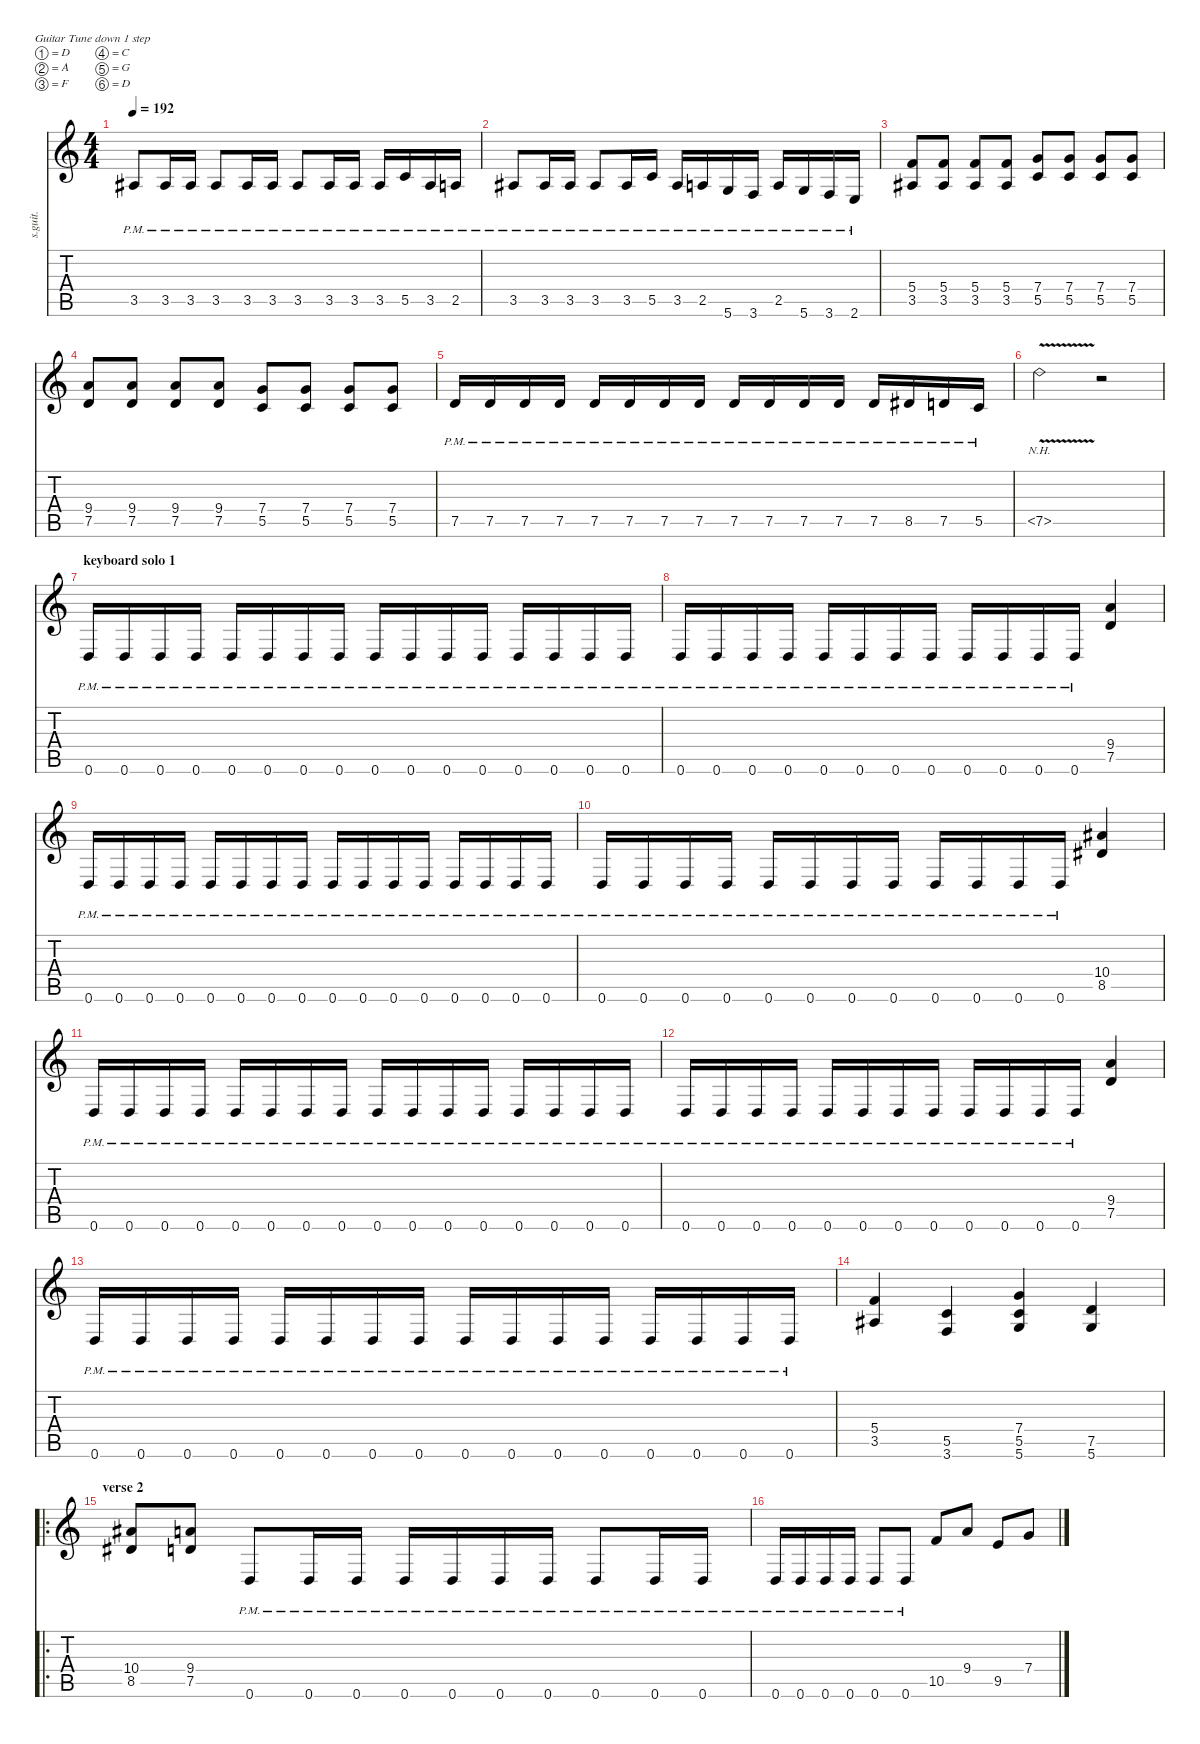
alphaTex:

\defaultSystemsLayout 4
\hideDynamics
\bracketExtendMode nobrackets
\track ("Alexi Laiho" "s.guit.") {instrument distortionguitar}
\staff {score tabs}
\tuning (D4 A3 F3 C3 G2 D2)
\ts (4 4)
\tempo 192
\clef g2
\ks c
3.5{pm acc #}.8{lyrics (0 "") lyrics (1 "") lyrics (2 "") lyrics (3 "") lyrics (4 "") dy f} 3.5{pm acc #}.16{lyrics (0 "") lyrics (1 "") lyrics (2 "") lyrics (3 "") lyrics (4 "")} 3.5{pm acc #}.16{lyrics (0 "") lyrics (1 "") lyrics (2 "") lyrics (3 "") lyrics (4 "")} 3.5{pm acc #}.8{lyrics (0 "") lyrics (1 "") lyrics (2 "") lyrics (3 "") lyrics (4 "")} 3.5{pm acc #}.16{lyrics (0 "") lyrics (1 "") lyrics (2 "") lyrics (3 "") lyrics (4 "")} 3.5{pm acc #}.16{lyrics (0 "") lyrics (1 "") lyrics (2 "") lyrics (3 "") lyrics (4 "")} 3.5{pm acc #}.8{lyrics (0 "") lyrics (1 "") lyrics (2 "") lyrics (3 "") lyrics (4 "")} 3.5{pm acc #}.16{lyrics (0 "") lyrics (1 "") lyrics (2 "") lyrics (3 "") lyrics (4 "")} 3.5{pm acc #}.16{lyrics (0 "") lyrics (1 "") lyrics (2 "") lyrics (3 "") lyrics (4 "")} 3.5{pm acc #}.16{lyrics (0 "") lyrics (1 "") lyrics (2 "") lyrics (3 "") lyrics (4 "")} 5.5{pm}.16{lyrics (0 "") lyrics (1 "") lyrics (2 "") lyrics (3 "") lyrics (4 "")} 3.5{pm acc #}.16{lyrics (0 "") lyrics (1 "") lyrics (2 "") lyrics (3 "") lyrics (4 "")} 2.5{pm}.16{lyrics (0 "") lyrics (1 "") lyrics (2 "") lyrics (3 "") lyrics (4 "")} |
3.5{pm acc #}.8{lyrics (0 "") lyrics (1 "") lyrics (2 "") lyrics (3 "") lyrics (4 "")} 3.5{pm acc #}.16{lyrics (0 "") lyrics (1 "") lyrics (2 "") lyrics (3 "") lyrics (4 "")} 3.5{pm acc #}.16{lyrics (0 "") lyrics (1 "") lyrics (2 "") lyrics (3 "") lyrics (4 "")} 3.5{pm acc #}.8{lyrics (0 "") lyrics (1 "") lyrics (2 "") lyrics (3 "") lyrics (4 "")} 3.5{pm acc #}.16{lyrics (0 "") lyrics (1 "") lyrics (2 "") lyrics (3 "") lyrics (4 "")} 5.5{pm}.16{lyrics (0 "") lyrics (1 "") lyrics (2 "") lyrics (3 "") lyrics (4 "")} 3.5{pm acc #}.16{lyrics (0 "") lyrics (1 "") lyrics (2 "") lyrics (3 "") lyrics (4 "")} 2.5{pm}.16{lyrics (0 "") lyrics (1 "") lyrics (2 "") lyrics (3 "") lyrics (4 "")} 5.6{pm}.16{lyrics (0 "") lyrics (1 "") lyrics (2 "") lyrics (3 "") lyrics (4 "")} 3.6{pm}.16{lyrics (0 "") lyrics (1 "") lyrics (2 "") lyrics (3 "") lyrics (4 "")} 2.5{pm}.16{lyrics (0 "") lyrics (1 "") lyrics (2 "") lyrics (3 "") lyrics (4 "")} 5.6{pm}.16{lyrics (0 "") lyrics (1 "") lyrics (2 "") lyrics (3 "") lyrics (4 "")} 3.6{pm}.16{lyrics (0 "") lyrics (1 "") lyrics (2 "") lyrics (3 "") lyrics (4 "")} 2.6{pm}.16{lyrics (0 "") lyrics (1 "") lyrics (2 "") lyrics (3 "") lyrics (4 "")} |
(5.4 3.5{acc #}).8{lyrics (0 "") lyrics (1 "") lyrics (2 "") lyrics (3 "") lyrics (4 "")} (5.4 3.5{acc #}).8{lyrics (0 "") lyrics (1 "") lyrics (2 "") lyrics (3 "") lyrics (4 "")} (5.4 3.5{acc #}).8{lyrics (0 "") lyrics (1 "") lyrics (2 "") lyrics (3 "") lyrics (4 "")} (5.4 3.5{acc #}).8{lyrics (0 "") lyrics (1 "") lyrics (2 "") lyrics (3 "") lyrics (4 "")} (7.4 5.5).8{lyrics (0 "") lyrics (1 "") lyrics (2 "") lyrics (3 "") lyrics (4 "")} (7.4 5.5).8{lyrics (0 "") lyrics (1 "") lyrics (2 "") lyrics (3 "") lyrics (4 "")} (7.4 5.5).8{lyrics (0 "") lyrics (1 "") lyrics (2 "") lyrics (3 "") lyrics (4 "")} (7.4 5.5).8{lyrics (0 "") lyrics (1 "") lyrics (2 "") lyrics (3 "") lyrics (4 "")} |
(9.4 7.5).8{lyrics (0 "") lyrics (1 "") lyrics (2 "") lyrics (3 "") lyrics (4 "")} (9.4 7.5).8{lyrics (0 "") lyrics (1 "") lyrics (2 "") lyrics (3 "") lyrics (4 "")} (9.4 7.5).8{lyrics (0 "") lyrics (1 "") lyrics (2 "") lyrics (3 "") lyrics (4 "")} (9.4 7.5).8{lyrics (0 "") lyrics (1 "") lyrics (2 "") lyrics (3 "") lyrics (4 "")} (7.4 5.5).8{lyrics (0 "") lyrics (1 "") lyrics (2 "") lyrics (3 "") lyrics (4 "")} (7.4 5.5).8{lyrics (0 "") lyrics (1 "") lyrics (2 "") lyrics (3 "") lyrics (4 "")} (7.4 5.5).8{lyrics (0 "") lyrics (1 "") lyrics (2 "") lyrics (3 "") lyrics (4 "")} (7.4 5.5).8{lyrics (0 "") lyrics (1 "") lyrics (2 "") lyrics (3 "") lyrics (4 "")} |
7.5{pm}.16{lyrics (0 "") lyrics (1 "") lyrics (2 "") lyrics (3 "") lyrics (4 "")} 7.5{pm}.16{lyrics (0 "") lyrics (1 "") lyrics (2 "") lyrics (3 "") lyrics (4 "")} 7.5{pm}.16{lyrics (0 "") lyrics (1 "") lyrics (2 "") lyrics (3 "") lyrics (4 "")} 7.5{pm}.16{lyrics (0 "") lyrics (1 "") lyrics (2 "") lyrics (3 "") lyrics (4 "")} 7.5{pm}.16{lyrics (0 "") lyrics (1 "") lyrics (2 "") lyrics (3 "") lyrics (4 "")} 7.5{pm}.16{lyrics (0 "") lyrics (1 "") lyrics (2 "") lyrics (3 "") lyrics (4 "")} 7.5{pm}.16{lyrics (0 "") lyrics (1 "") lyrics (2 "") lyrics (3 "") lyrics (4 "")} 7.5{pm}.16{lyrics (0 "") lyrics (1 "") lyrics (2 "") lyrics (3 "") lyrics (4 "")} 7.5{pm}.16{lyrics (0 "") lyrics (1 "") lyrics (2 "") lyrics (3 "") lyrics (4 "")} 7.5{pm}.16{lyrics (0 "") lyrics (1 "") lyrics (2 "") lyrics (3 "") lyrics (4 "")} 7.5{pm}.16{lyrics (0 "") lyrics (1 "") lyrics (2 "") lyrics (3 "") lyrics (4 "")} 7.5{pm}.16{lyrics (0 "") lyrics (1 "") lyrics (2 "") lyrics (3 "") lyrics (4 "")} 7.5{pm}.16{lyrics (0 "") lyrics (1 "") lyrics (2 "") lyrics (3 "") lyrics (4 "")} 8.5{pm acc #}.16{lyrics (0 "") lyrics (1 "") lyrics (2 "") lyrics (3 "") lyrics (4 "")} 7.5{pm}.16{lyrics (0 "") lyrics (1 "") lyrics (2 "") lyrics (3 "") lyrics (4 "")} 5.5{pm}.16{lyrics (0 "") lyrics (1 "") lyrics (2 "") lyrics (3 "") lyrics (4 "")} |
7.5{nh v}.2{lyrics (0 "") lyrics (1 "") lyrics (2 "") lyrics (3 "") lyrics (4 "")} r.2 |
\section ("" "keyboard solo 1")
0.6{pm}.16{lyrics (0 "") lyrics (1 "") lyrics (2 "") lyrics (3 "") lyrics (4 "")} 0.6{pm}.16{lyrics (0 "") lyrics (1 "") lyrics (2 "") lyrics (3 "") lyrics (4 "")} 0.6{pm}.16{lyrics (0 "") lyrics (1 "") lyrics (2 "") lyrics (3 "") lyrics (4 "")} 0.6{pm}.16{lyrics (0 "") lyrics (1 "") lyrics (2 "") lyrics (3 "") lyrics (4 "")} 0.6{pm}.16{lyrics (0 "") lyrics (1 "") lyrics (2 "") lyrics (3 "") lyrics (4 "")} 0.6{pm}.16{lyrics (0 "") lyrics (1 "") lyrics (2 "") lyrics (3 "") lyrics (4 "")} 0.6{pm}.16{lyrics (0 "") lyrics (1 "") lyrics (2 "") lyrics (3 "") lyrics (4 "")} 0.6{pm}.16{lyrics (0 "") lyrics (1 "") lyrics (2 "") lyrics (3 "") lyrics (4 "")} 0.6{pm}.16{lyrics (0 "") lyrics (1 "") lyrics (2 "") lyrics (3 "") lyrics (4 "")} 0.6{pm}.16{lyrics (0 "") lyrics (1 "") lyrics (2 "") lyrics (3 "") lyrics (4 "")} 0.6{pm}.16{lyrics (0 "") lyrics (1 "") lyrics (2 "") lyrics (3 "") lyrics (4 "")} 0.6{pm}.16{lyrics (0 "") lyrics (1 "") lyrics (2 "") lyrics (3 "") lyrics (4 "")} 0.6{pm}.16{lyrics (0 "") lyrics (1 "") lyrics (2 "") lyrics (3 "") lyrics (4 "")} 0.6{pm}.16{lyrics (0 "") lyrics (1 "") lyrics (2 "") lyrics (3 "") lyrics (4 "")} 0.6{pm}.16{lyrics (0 "") lyrics (1 "") lyrics (2 "") lyrics (3 "") lyrics (4 "")} 0.6{pm}.16{lyrics (0 "") lyrics (1 "") lyrics (2 "") lyrics (3 "") lyrics (4 "")} |
0.6{pm}.16{lyrics (0 "") lyrics (1 "") lyrics (2 "") lyrics (3 "") lyrics (4 "")} 0.6{pm}.16{lyrics (0 "") lyrics (1 "") lyrics (2 "") lyrics (3 "") lyrics (4 "")} 0.6{pm}.16{lyrics (0 "") lyrics (1 "") lyrics (2 "") lyrics (3 "") lyrics (4 "")} 0.6{pm}.16{lyrics (0 "") lyrics (1 "") lyrics (2 "") lyrics (3 "") lyrics (4 "")} 0.6{pm}.16{lyrics (0 "") lyrics (1 "") lyrics (2 "") lyrics (3 "") lyrics (4 "")} 0.6{pm}.16{lyrics (0 "") lyrics (1 "") lyrics (2 "") lyrics (3 "") lyrics (4 "")} 0.6{pm}.16{lyrics (0 "") lyrics (1 "") lyrics (2 "") lyrics (3 "") lyrics (4 "")} 0.6{pm}.16{lyrics (0 "") lyrics (1 "") lyrics (2 "") lyrics (3 "") lyrics (4 "")} 0.6{pm}.16{lyrics (0 "") lyrics (1 "") lyrics (2 "") lyrics (3 "") lyrics (4 "")} 0.6{pm}.16{lyrics (0 "") lyrics (1 "") lyrics (2 "") lyrics (3 "") lyrics (4 "")} 0.6{pm}.16{lyrics (0 "") lyrics (1 "") lyrics (2 "") lyrics (3 "") lyrics (4 "")} 0.6{pm}.16{lyrics (0 "") lyrics (1 "") lyrics (2 "") lyrics (3 "") lyrics (4 "")} (9.4 7.5).4{lyrics (0 "") lyrics (1 "") lyrics (2 "") lyrics (3 "") lyrics (4 "")} |
0.6{pm}.16{lyrics (0 "") lyrics (1 "") lyrics (2 "") lyrics (3 "") lyrics (4 "")} 0.6{pm}.16{lyrics (0 "") lyrics (1 "") lyrics (2 "") lyrics (3 "") lyrics (4 "")} 0.6{pm}.16{lyrics (0 "") lyrics (1 "") lyrics (2 "") lyrics (3 "") lyrics (4 "")} 0.6{pm}.16{lyrics (0 "") lyrics (1 "") lyrics (2 "") lyrics (3 "") lyrics (4 "")} 0.6{pm}.16{lyrics (0 "") lyrics (1 "") lyrics (2 "") lyrics (3 "") lyrics (4 "")} 0.6{pm}.16{lyrics (0 "") lyrics (1 "") lyrics (2 "") lyrics (3 "") lyrics (4 "")} 0.6{pm}.16{lyrics (0 "") lyrics (1 "") lyrics (2 "") lyrics (3 "") lyrics (4 "")} 0.6{pm}.16{lyrics (0 "") lyrics (1 "") lyrics (2 "") lyrics (3 "") lyrics (4 "")} 0.6{pm}.16{lyrics (0 "") lyrics (1 "") lyrics (2 "") lyrics (3 "") lyrics (4 "")} 0.6{pm}.16{lyrics (0 "") lyrics (1 "") lyrics (2 "") lyrics (3 "") lyrics (4 "")} 0.6{pm}.16{lyrics (0 "") lyrics (1 "") lyrics (2 "") lyrics (3 "") lyrics (4 "")} 0.6{pm}.16{lyrics (0 "") lyrics (1 "") lyrics (2 "") lyrics (3 "") lyrics (4 "")} 0.6{pm}.16{lyrics (0 "") lyrics (1 "") lyrics (2 "") lyrics (3 "") lyrics (4 "")} 0.6{pm}.16{lyrics (0 "") lyrics (1 "") lyrics (2 "") lyrics (3 "") lyrics (4 "")} 0.6{pm}.16{lyrics (0 "") lyrics (1 "") lyrics (2 "") lyrics (3 "") lyrics (4 "")} 0.6{pm}.16{lyrics (0 "") lyrics (1 "") lyrics (2 "") lyrics (3 "") lyrics (4 "")} |
0.6{pm}.16{lyrics (0 "") lyrics (1 "") lyrics (2 "") lyrics (3 "") lyrics (4 "")} 0.6{pm}.16{lyrics (0 "") lyrics (1 "") lyrics (2 "") lyrics (3 "") lyrics (4 "")} 0.6{pm}.16{lyrics (0 "") lyrics (1 "") lyrics (2 "") lyrics (3 "") lyrics (4 "")} 0.6{pm}.16{lyrics (0 "") lyrics (1 "") lyrics (2 "") lyrics (3 "") lyrics (4 "")} 0.6{pm}.16{lyrics (0 "") lyrics (1 "") lyrics (2 "") lyrics (3 "") lyrics (4 "")} 0.6{pm}.16{lyrics (0 "") lyrics (1 "") lyrics (2 "") lyrics (3 "") lyrics (4 "")} 0.6{pm}.16{lyrics (0 "") lyrics (1 "") lyrics (2 "") lyrics (3 "") lyrics (4 "")} 0.6{pm}.16{lyrics (0 "") lyrics (1 "") lyrics (2 "") lyrics (3 "") lyrics (4 "")} 0.6{pm}.16{lyrics (0 "") lyrics (1 "") lyrics (2 "") lyrics (3 "") lyrics (4 "")} 0.6{pm}.16{lyrics (0 "") lyrics (1 "") lyrics (2 "") lyrics (3 "") lyrics (4 "")} 0.6{pm}.16{lyrics (0 "") lyrics (1 "") lyrics (2 "") lyrics (3 "") lyrics (4 "")} 0.6{pm}.16{lyrics (0 "") lyrics (1 "") lyrics (2 "") lyrics (3 "") lyrics (4 "")} (10.4{acc #} 8.5{acc #}).4{lyrics (0 "") lyrics (1 "") lyrics (2 "") lyrics (3 "") lyrics (4 "")} |
0.6{pm}.16{lyrics (0 "") lyrics (1 "") lyrics (2 "") lyrics (3 "") lyrics (4 "")} 0.6{pm}.16{lyrics (0 "") lyrics (1 "") lyrics (2 "") lyrics (3 "") lyrics (4 "")} 0.6{pm}.16{lyrics (0 "") lyrics (1 "") lyrics (2 "") lyrics (3 "") lyrics (4 "")} 0.6{pm}.16{lyrics (0 "") lyrics (1 "") lyrics (2 "") lyrics (3 "") lyrics (4 "")} 0.6{pm}.16{lyrics (0 "") lyrics (1 "") lyrics (2 "") lyrics (3 "") lyrics (4 "")} 0.6{pm}.16{lyrics (0 "") lyrics (1 "") lyrics (2 "") lyrics (3 "") lyrics (4 "")} 0.6{pm}.16{lyrics (0 "") lyrics (1 "") lyrics (2 "") lyrics (3 "") lyrics (4 "")} 0.6{pm}.16{lyrics (0 "") lyrics (1 "") lyrics (2 "") lyrics (3 "") lyrics (4 "")} 0.6{pm}.16{lyrics (0 "") lyrics (1 "") lyrics (2 "") lyrics (3 "") lyrics (4 "")} 0.6{pm}.16{lyrics (0 "") lyrics (1 "") lyrics (2 "") lyrics (3 "") lyrics (4 "")} 0.6{pm}.16{lyrics (0 "") lyrics (1 "") lyrics (2 "") lyrics (3 "") lyrics (4 "")} 0.6{pm}.16{lyrics (0 "") lyrics (1 "") lyrics (2 "") lyrics (3 "") lyrics (4 "")} 0.6{pm}.16{lyrics (0 "") lyrics (1 "") lyrics (2 "") lyrics (3 "") lyrics (4 "")} 0.6{pm}.16{lyrics (0 "") lyrics (1 "") lyrics (2 "") lyrics (3 "") lyrics (4 "")} 0.6{pm}.16{lyrics (0 "") lyrics (1 "") lyrics (2 "") lyrics (3 "") lyrics (4 "")} 0.6{pm}.16{lyrics (0 "") lyrics (1 "") lyrics (2 "") lyrics (3 "") lyrics (4 "")} |
0.6{pm}.16{lyrics (0 "") lyrics (1 "") lyrics (2 "") lyrics (3 "") lyrics (4 "")} 0.6{pm}.16{lyrics (0 "") lyrics (1 "") lyrics (2 "") lyrics (3 "") lyrics (4 "")} 0.6{pm}.16{lyrics (0 "") lyrics (1 "") lyrics (2 "") lyrics (3 "") lyrics (4 "")} 0.6{pm}.16{lyrics (0 "") lyrics (1 "") lyrics (2 "") lyrics (3 "") lyrics (4 "")} 0.6{pm}.16{lyrics (0 "") lyrics (1 "") lyrics (2 "") lyrics (3 "") lyrics (4 "")} 0.6{pm}.16{lyrics (0 "") lyrics (1 "") lyrics (2 "") lyrics (3 "") lyrics (4 "")} 0.6{pm}.16{lyrics (0 "") lyrics (1 "") lyrics (2 "") lyrics (3 "") lyrics (4 "")} 0.6{pm}.16{lyrics (0 "") lyrics (1 "") lyrics (2 "") lyrics (3 "") lyrics (4 "")} 0.6{pm}.16{lyrics (0 "") lyrics (1 "") lyrics (2 "") lyrics (3 "") lyrics (4 "")} 0.6{pm}.16{lyrics (0 "") lyrics (1 "") lyrics (2 "") lyrics (3 "") lyrics (4 "")} 0.6{pm}.16{lyrics (0 "") lyrics (1 "") lyrics (2 "") lyrics (3 "") lyrics (4 "")} 0.6{pm}.16{lyrics (0 "") lyrics (1 "") lyrics (2 "") lyrics (3 "") lyrics (4 "")} (9.4 7.5).4{lyrics (0 "") lyrics (1 "") lyrics (2 "") lyrics (3 "") lyrics (4 "")} |
0.6{pm}.16{lyrics (0 "") lyrics (1 "") lyrics (2 "") lyrics (3 "") lyrics (4 "")} 0.6{pm}.16{lyrics (0 "") lyrics (1 "") lyrics (2 "") lyrics (3 "") lyrics (4 "")} 0.6{pm}.16{lyrics (0 "") lyrics (1 "") lyrics (2 "") lyrics (3 "") lyrics (4 "")} 0.6{pm}.16{lyrics (0 "") lyrics (1 "") lyrics (2 "") lyrics (3 "") lyrics (4 "")} 0.6{pm}.16{lyrics (0 "") lyrics (1 "") lyrics (2 "") lyrics (3 "") lyrics (4 "")} 0.6{pm}.16{lyrics (0 "") lyrics (1 "") lyrics (2 "") lyrics (3 "") lyrics (4 "")} 0.6{pm}.16{lyrics (0 "") lyrics (1 "") lyrics (2 "") lyrics (3 "") lyrics (4 "")} 0.6{pm}.16{lyrics (0 "") lyrics (1 "") lyrics (2 "") lyrics (3 "") lyrics (4 "")} 0.6{pm}.16{lyrics (0 "") lyrics (1 "") lyrics (2 "") lyrics (3 "") lyrics (4 "")} 0.6{pm}.16{lyrics (0 "") lyrics (1 "") lyrics (2 "") lyrics (3 "") lyrics (4 "")} 0.6{pm}.16{lyrics (0 "") lyrics (1 "") lyrics (2 "") lyrics (3 "") lyrics (4 "")} 0.6{pm}.16{lyrics (0 "") lyrics (1 "") lyrics (2 "") lyrics (3 "") lyrics (4 "")} 0.6{pm}.16{lyrics (0 "") lyrics (1 "") lyrics (2 "") lyrics (3 "") lyrics (4 "")} 0.6{pm}.16{lyrics (0 "") lyrics (1 "") lyrics (2 "") lyrics (3 "") lyrics (4 "")} 0.6{pm}.16{lyrics (0 "") lyrics (1 "") lyrics (2 "") lyrics (3 "") lyrics (4 "")} 0.6{pm}.16{lyrics (0 "") lyrics (1 "") lyrics (2 "") lyrics (3 "") lyrics (4 "")} |
(5.4 3.5{acc #}).4{lyrics (0 "") lyrics (1 "") lyrics (2 "") lyrics (3 "") lyrics (4 "")} (5.5 3.6).4{lyrics (0 "") lyrics (1 "") lyrics (2 "") lyrics (3 "") lyrics (4 "")} (7.4 5.5 5.6).4{lyrics (0 "") lyrics (1 "") lyrics (2 "") lyrics (3 "") lyrics (4 "")} (7.5 5.6).4{lyrics (0 "") lyrics (1 "") lyrics (2 "") lyrics (3 "") lyrics (4 "")} |
\ro
\section ("" "verse 2")
(10.4{acc #} 8.5{acc #}).8{lyrics (0 "") lyrics (1 "") lyrics (2 "") lyrics (3 "") lyrics (4 "")} (9.4 7.5).8{lyrics (0 "") lyrics (1 "") lyrics (2 "") lyrics (3 "") lyrics (4 "")} 0.6{pm}.8{lyrics (0 "") lyrics (1 "") lyrics (2 "") lyrics (3 "") lyrics (4 "")} 0.6{pm}.16{lyrics (0 "") lyrics (1 "") lyrics (2 "") lyrics (3 "") lyrics (4 "")} 0.6{pm}.16{lyrics (0 "") lyrics (1 "") lyrics (2 "") lyrics (3 "") lyrics (4 "")} 0.6{pm}.16{lyrics (0 "") lyrics (1 "") lyrics (2 "") lyrics (3 "") lyrics (4 "")} 0.6{pm}.16{lyrics (0 "") lyrics (1 "") lyrics (2 "") lyrics (3 "") lyrics (4 "")} 0.6{pm}.16{lyrics (0 "") lyrics (1 "") lyrics (2 "") lyrics (3 "") lyrics (4 "")} 0.6{pm}.16{lyrics (0 "") lyrics (1 "") lyrics (2 "") lyrics (3 "") lyrics (4 "")} 0.6{pm}.8{lyrics (0 "") lyrics (1 "") lyrics (2 "") lyrics (3 "") lyrics (4 "")} 0.6{pm}.16{lyrics (0 "") lyrics (1 "") lyrics (2 "") lyrics (3 "") lyrics (4 "")} 0.6{pm}.16{lyrics (0 "") lyrics (1 "") lyrics (2 "") lyrics (3 "") lyrics (4 "")} |
0.6{pm}.16{lyrics (0 "") lyrics (1 "") lyrics (2 "") lyrics (3 "") lyrics (4 "")} 0.6{pm}.16{lyrics (0 "") lyrics (1 "") lyrics (2 "") lyrics (3 "") lyrics (4 "")} 0.6{pm}.16{lyrics (0 "") lyrics (1 "") lyrics (2 "") lyrics (3 "") lyrics (4 "")} 0.6{pm}.16{lyrics (0 "") lyrics (1 "") lyrics (2 "") lyrics (3 "") lyrics (4 "")} 0.6{pm}.8{lyrics (0 "") lyrics (1 "") lyrics (2 "") lyrics (3 "") lyrics (4 "")} 0.6{pm}.8{lyrics (0 "") lyrics (1 "") lyrics (2 "") lyrics (3 "") lyrics (4 "")} 10.5.8{lyrics (0 "") lyrics (1 "") lyrics (2 "") lyrics (3 "") lyrics (4 "")} 9.4.8{lyrics (0 "") lyrics (1 "") lyrics (2 "") lyrics (3 "") lyrics (4 "")} 9.5.8{lyrics (0 "") lyrics (1 "") lyrics (2 "") lyrics (3 "") lyrics (4 "")} 7.4.8{lyrics (0 "") lyrics (1 "") lyrics (2 "") lyrics (3 "") lyrics (4 "")}
